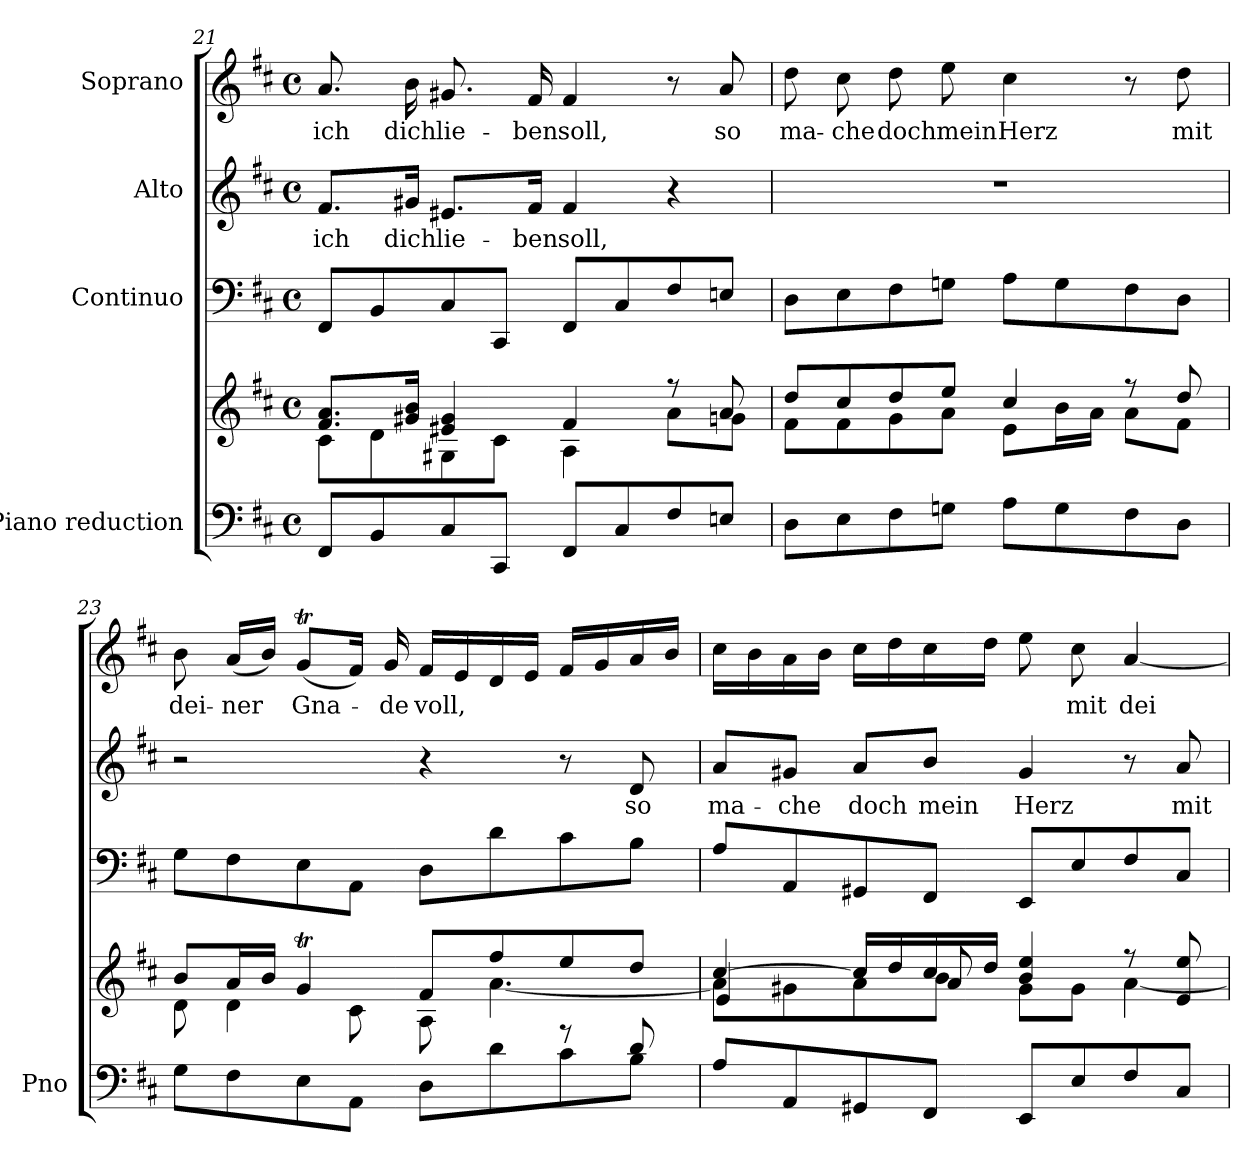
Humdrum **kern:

**kern	**kern	**kern	**kern	**text	**kern	**text
*part4	*part4	*part3	*part2	*part2	*part1	*part1
*staff5	*staff4	*staff3	*staff2	*staff2	*staff1	*staff1
*I"Piano reduction	*	*I"Continuo	*I"Alto	*	*I"Soprano	*
*I'Pno	*	*	*	*	*	*
!!LO:LB:g=z
*clefF4	*clefG2	*clefF4	*clefG2	*	*clefG2	*
*k[f#c#]	*k[f#c#]	*k[f#c#]	*k[f#c#]	*	*k[f#c#]	*
*M4/4	*M4/4	*M4/4	*M4/4	*	*M4/4	*
*met(c)	*met(c)	*met(c)	*met(c)	*	*met(c)	*
=21	=21	=21	=21	=21	=21	=21
*	*^	*	*	*	*	*
!	!	!	!	!	!LO:LY:b	!	!LO:LY:b
8FF#/L	8.f#/ 8.a/L	8c#\L	8FF#/L	8.f#/L	ich	8.a/	ich
8BB/	.	8d\	8BB/	.	.	.	.
!	!	!	!	!	!LO:LY:b	!	!LO:LY:b
.	16g#X/ 16b/Jk	.	.	16g#X/Jk	dich	16b\	dich
!	!	!	!	!	!LO:LY:b	!	!LO:LY:b
8C#/	4e#X/ 4g#/	8G#X\	8C#/	8.e#X/L	lie-	8.g#X/	lie-
8CC#/J	.	8c#\J	8CC#/J	.	.	.	.
!	!	!	!	!	!LO:LY:b	!	!LO:LY:b
.	.	.	.	16f#/Jk	-ben	16f#/	-ben
!	!	!	!	!	!LO:LY:b	!	!LO:LY:b
8FF#/L	4f#/	4A\	8FF#/L	4f#/	soll,	4f#/	soll,
8C#/	.	.	8C#/	.	.	.	.
8F#/	8r	8a\L	8F#/	4r	.	8r	.
!	!	!	!	!	!	!	!LO:LY:b
8En/J	8a/	8gn\J	8En/J	.	.	8a/	so
=22	=22	=22	=22	=22	=22	=22	=22
!	!	!	!	!	!	!	!LO:LY:b
8D\L	8dd/L	8f#\L	8D\L	1r	.	8dd\	ma-
!	!	!	!	!	!	!	!LO:LY:b
8E\	8cc#/	8f#\	8E\	.	.	8cc#\	-che
!	!	!	!	!	!	!	!LO:LY:b
8F#\	8dd/	8g\	8F#\	.	.	8dd\	doch
!	!	!	!	!	!	!	!LO:LY:b
8Gn\J	8ee/J	8a\J	8Gn\J	.	.	8ee\	mein
!	!	!	!	!	!	!	!LO:LY:b
8A\L	4cc#/	8e\L	8A\L	.	.	4cc#\	Herz
8G\	.	16b\L	8G\	.	.	.	.
.	.	16a\JJ	.	.	.	.	.
8F#\	8r	8a\L	8F#\	.	.	8r	.
!	!	!	!	!	!	!	!LO:LY:b
8D\J	8dd/	8f#\J	8D\J	.	.	8dd\	mit
=23	=23	=23	=23	=23	=23	=23	=23
*^	*	*	*	*	*	*	*
!	!	!	!	!	!	!	!	!LO:LY:b
2ryy	8G\L	8b/L	8d\	8G\L	2r	.	8b\	dei-
!	!	!	!	!	!	!	!	!LO:LY:b
.	8F#\	16a/L	4d\	8F#\	.	.	(16a/LL	-ner
.	.	16b/JJ	.	.	.	.	16b/JJ)	.
!	!	!	!	!	!	!	!	!LO:LY:b
.	8E\	4gT/	.	8E\	.	.	(8gT/L	Gna-
.	8AA\J	.	8c#\	8AA\J	.	.	16f#/Jk)	.
!	!	!	!	!	!	!	!	!LO:LY:b
.	.	.	.	.	.	.	16g/	-de
!	!	!	!	!	!	!	!	!LO:LY:b
4ryy	8D\L	8f#/L	8A\	8D\L	4r	.	16f#/LL	voll,
.	.	.	.	.	.	.	16e/	.
.	8d\	8ff#/	[4.a\	8d\	.	.	16d/	.
.	.	.	.	.	.	.	16e/JJ	.
8r	8c#\	8ee/	.	8c#\	8r	.	16f#/LL	.
.	.	.	.	.	.	.	16g/	.
!	!	!	!	!	!	!LO:LY:b	!	!
8d/	8B\J	8dd/J	.	8B\J	8d/	so	16a/	.
.	.	.	.	.	.	.	16b/JJ	.
*v	*v	*	*	*	*	*	*	*
=24	=24	=24	=24	=24	=24	=24	=24
*	*	*^	*	*	*	*	*
!	!	!	!	!	!	!LO:LY:b	!	!
8A/L	[4cc#/	8a\L]	4e/	8A/L	8a/L	ma-	16cc#\LL	.
.	.	.	.	.	.	.	16b\	.
!	!	!	!	!	!	!LO:LY:b	!	!
8AA/	.	8g#X\	.	8AA/	8g#X/J	-che	16a\	.
.	.	.	.	.	.	.	16b\JJ	.
!	!	!	!	!	!	!LO:LY:b	!	!
8GG#X/	16cc#/LL]	8a\	8r	8GG#X/	8a/L	doch	16cc#\LL	.
.	16dd/	.	.	.	.	.	16dd\	.
!	!	!	!	!	!	!LO:LY:b	!	!
8FF#/J	16cc#/	8b\J	8a/	8FF#/J	8b/J	mein	16cc#\	.
.	16dd/JJ	.	.	.	.	.	16dd\JJ	.
!	!	!	!	!	!	!LO:LY:b	!	!
8EE/L	4b/ 4ee/	8g#\L	2ryy	8EE/L	4g#/	Herz	8ee\	.
!	!	!	!	!	!	!	!	!LO:LY:b
8E/	.	8g#\J	.	8E/	.	.	8cc#\	mit
!	!	!	!	!	!	!	!	!LO:LY:b
8F#/	8r	[>4a\	.	8F#/	8r	.	[4a/	dei-
!	!	!	!	!	!	!LO:LY:b	!	!
8C#/J	8e/ 8ee/	.	.	8C#/J	8a/	mit	.	.
*	*v	*v	*v	*	*	*	*	*
=	=	=	=	=	=	=
*-	*-	*-	*-	*-	*-	*-
